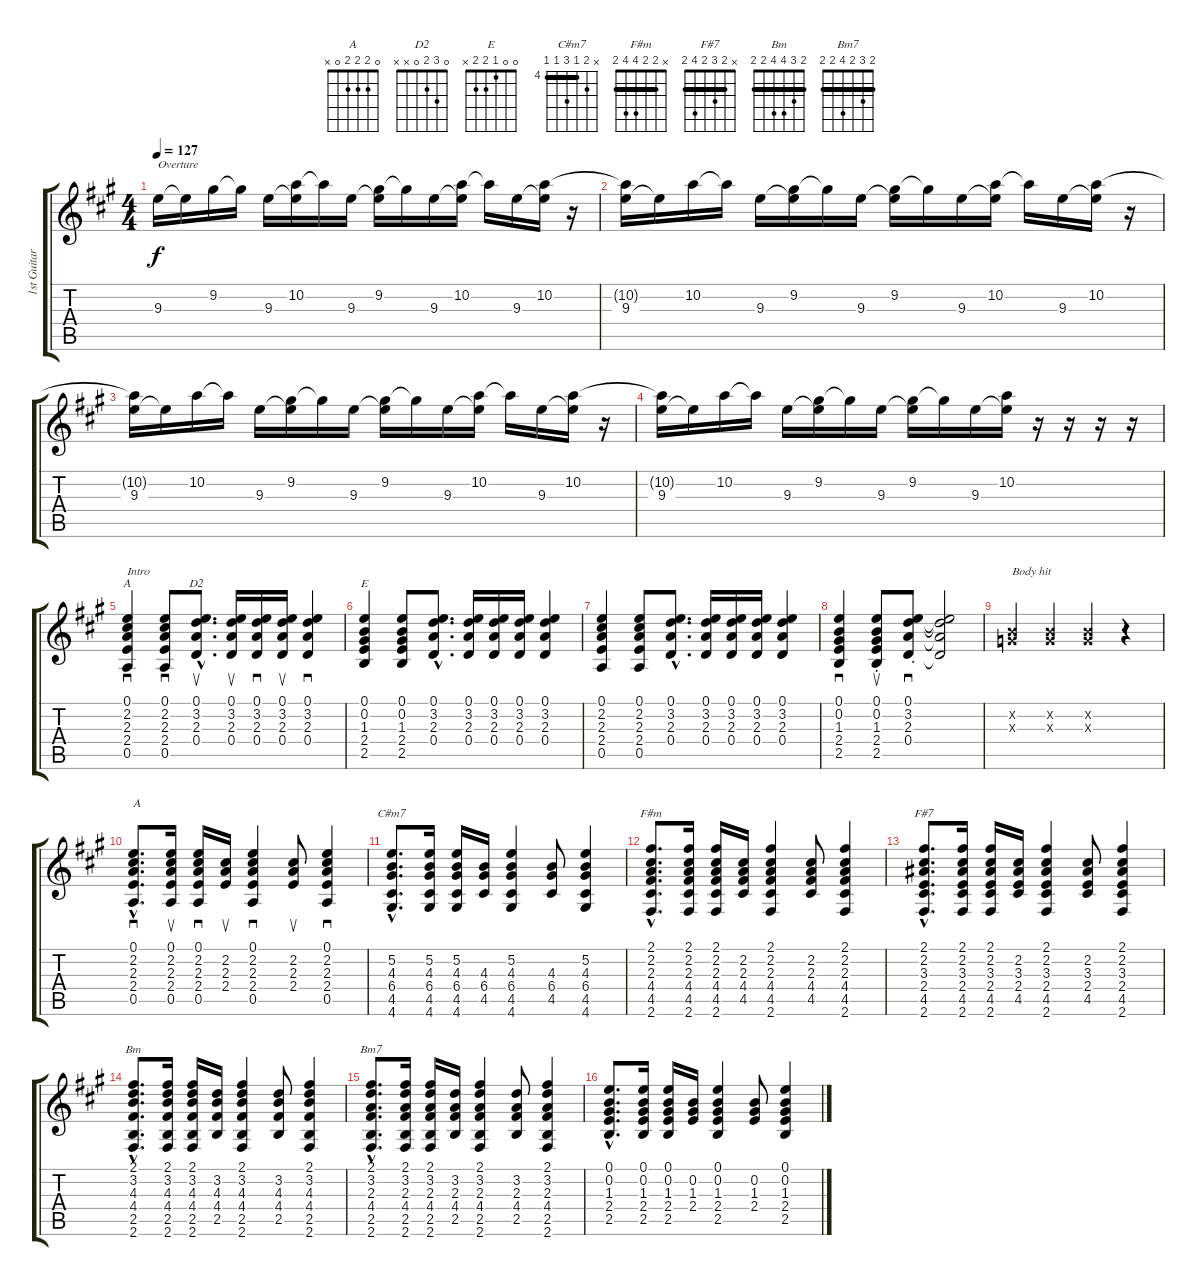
\track ("1st Guitar" "1st Guitar") {instrument acousticguitarnylon}
\staff {score tabs}
\tuning (E4 B3 G3 D3 A2 E2) {hide}
\chord ("A" 0 2 2 2 0 x)
\chord ("D2" 0 3 2 0 x x)
\chord ("E" 0 0 1 2 2 x)
\chord ("C#m7" x 5 4 6 4 4) {firstfret 4 barre 4}
\chord ("F#m" x 2 2 4 4 2) {barre 2}
\chord ("F#7" x 2 3 2 4 2) {barre 2}
\chord ("Bm" 2 3 4 4 2 2) {barre 2}
\chord ("Bm7" 2 3 2 4 2 2) {barre 2}
\ts (4 4)
\tempo 127
\clef g2
\ks a
9.3.16{txt "Overture" dy f volume 13 instrument acousticguitarnylon} 9.3{t}.16 9.2.16 9.2{t}.16 9.3.16 (10.2 9.3{t}).16 10.2{t}.16 9.3.16 (9.2 9.3{t}).16 9.2{t}.16 9.3.16 (10.2 9.3{t}).16 10.2{t}.16 9.3.16 (10.2 9.3{t}).16 r.16 |
(10.2{t} 9.3).16 9.3{t}.16 10.2.16 10.2{t}.16 9.3.16 (9.2 9.3{t}).16 9.2{t}.16 9.3.16 (9.2 9.3{t}).16 9.2{t}.16 9.3.16 (10.2 9.3{t}).16 10.2{t}.16 9.3.16 (10.2 9.3{t}).16 r.16 |
(10.2{t} 9.3).16 9.3{t}.16 10.2.16 10.2{t}.16 9.3.16 (9.2 9.3{t}).16 9.2{t}.16 9.3.16 (9.2 9.3{t}).16 9.2{t}.16 9.3.16 (10.2 9.3{t}).16 10.2{t}.16 9.3.16 (10.2 9.3{t}).16 r.16 |
(10.2{t} 9.3).16 9.3{t}.16 10.2.16 10.2{t}.16 9.3.16 (9.2 9.3{t}).16 9.2{t}.16 9.3.16 (9.2 9.3{t}).16 9.2{t}.16 9.3.16 (10.2 9.3{t}).16 r.16 r.16 r.16 r.16 |
(0.1 2.2 2.3 2.4 0.5).4{sd ch "A" txt "Intro" volume 13} (0.1 2.2 2.3 2.4 0.5).8{sd} (0.1{hac} 3.2{hac} 2.3{hac} 0.4{hac}).8{d su ch "D2"} (0.1 3.2 2.3 0.4).16{su} (0.1 3.2 2.3 0.4).16{sd} (0.1 3.2 2.3 0.4).16{su} (0.1 3.2 2.3 0.4).4{sd} |
(0.1 0.2 1.3 2.4 2.5).4{ch "E"} (0.1 0.2 1.3 2.4 2.5).8 (0.1{hac} 3.2{hac} 2.3{hac} 0.4{hac}).8{d} (0.1 3.2 2.3 0.4).16 (0.1 3.2 2.3 0.4).16 (0.1 3.2 2.3 0.4).16 (0.1 3.2 2.3 0.4).4 |
(0.1 2.2 2.3 2.4 0.5).4 (0.1 2.2 2.3 2.4 0.5).8 (0.1{hac} 3.2{hac} 2.3{hac} 0.4{hac}).8{d} (0.1 3.2 2.3 0.4).16 (0.1 3.2 2.3 0.4).16 (0.1 3.2 2.3 0.4).16 (0.1 3.2 2.3 0.4).4 |
(0.1 0.2 1.3 2.4 2.5).4{sd} (0.1 0.2{st} 1.3 2.4 2.5).8{su} (0.1 3.2 2.3{st} 0.4).8{sd} (0.1{t} 3.2{t} 2.3{t} 0.4{t}).2{volume 10} |
(0.2{x} 0.3{x}).4{txt "Body hit"} (0.2{x} 0.3{x}).4 (0.2{x} 0.3{x}).4 r.4 |
(0.1{hac} 2.2 2.3{hac} 2.4{hac} 0.5{hac}).8{d sd txt "A"} (0.1 2.2 2.3 2.4 0.5).16{su} (0.1 2.2 2.3 2.4 0.5).16{sd} (2.2 2.3 2.4).16{su} (0.1 2.2 2.3 2.4 0.5).4{sd} (2.2 2.3 2.4).8{su} (0.1 2.2 2.3 2.4 0.5).4{sd} |
(5.2 4.3{hac} 6.4{hac} 4.5{hac} 4.6{hac}).8{d ch "C#m7"} (5.2 4.3 6.4 4.5 4.6).16 (5.2 4.3 6.4 4.5 4.6).16 (4.3 6.4 4.5).16 (5.2 4.3 6.4 4.5 4.6).4 (4.3 6.4 4.5).8 (5.2 4.3 6.4 4.5 4.6).4 |
(2.1{hac} 2.2 2.3{hac} 4.4{hac} 4.5{hac} 2.6{hac}).8{d ch "F#m"} (2.1 2.2 2.3 4.4 4.5 2.6).16 (2.1 2.2 2.3 4.4 4.5 2.6).16 (2.2 2.3 4.4 4.5).16 (2.1 2.2 2.3 4.4 4.5 2.6).4 (2.2 2.3 4.4 4.5).8 (2.1 2.2 2.3 4.4 4.5 2.6).4 |
(2.1{hac} 2.2 3.3{hac} 2.4{hac} 4.5{hac} 2.6{hac}).8{d ch "F#7"} (2.1 2.2 3.3 2.4 4.5 2.6).16 (2.1 2.2 3.3 2.4 4.5 2.6).16 (2.2 3.3 2.4 4.5).16 (2.1 2.2 3.3 2.4 4.5 2.6).4 (2.2 3.3 2.4 4.5).8 (2.1 2.2 3.3 2.4 4.5 2.6).4 |
(2.1{hac} 3.2 4.3{hac} 4.4{hac} 2.5{hac} 2.6{hac}).8{d ch "Bm"} (2.1 3.2 4.3 4.4 2.5 2.6).16 (2.1 3.2 4.3 4.4 2.5 2.6).16 (3.2 4.3 4.4 2.5).16 (2.1 3.2 4.3 4.4 2.5 2.6).4 (3.2 4.3 4.4 2.5).8 (2.1 3.2 4.3 4.4 2.5 2.6).4 |
(2.1{hac} 3.2{hac} 2.3{hac} 4.4{hac} 2.5{hac} 2.6{hac}).8{d ch "Bm7"} (2.1 3.2 2.3 4.4 2.5 2.6).16 (2.1 3.2 2.3 4.4 2.5 2.6).16 (3.2 2.3 4.4 2.5).16 (2.1 3.2 2.3 4.4 2.5 2.6).4 (3.2 2.3 4.4 2.5).8 (2.1 3.2 2.3 4.4 2.5 2.6).4 |
(0.1{hac} 0.2 1.3{hac} 2.4{hac} 2.5{hac}).8{d} (0.1 0.2 1.3 2.4 2.5).16 (0.1 0.2 1.3 2.4 2.5).16 (0.2 1.3 2.4).16 (0.1 0.2 1.3 2.4 2.5).4 (0.2 1.3 2.4).8 (0.1 0.2 1.3 2.4 2.5).4
